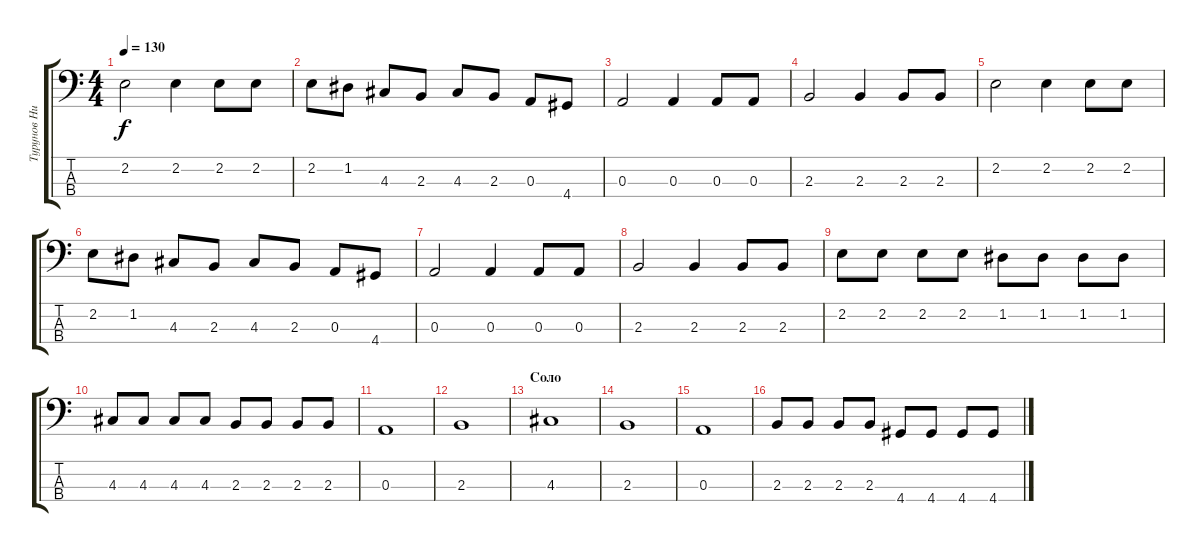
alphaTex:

\track ("Турунов Николай" "Турунов Ни") {instrument electricbasspick}
\staff {score tabs}
\tuning (G2 D2 A1 E1) {hide}
\ts (4 4)
\tempo 130
\clef f4
\ks c
2.2.2{dy f} 2.2.4 2.2.8 2.2.8 |
2.2.8 1.2.8 4.3.8 2.3.8 4.3.8 2.3.8 0.3.8 4.4.8 |
0.3.2 0.3.4 0.3.8 0.3.8 |
2.3.2 2.3.4 2.3.8 2.3.8 |
2.2.2 2.2.4 2.2.8 2.2.8 |
2.2.8 1.2.8 4.3.8 2.3.8 4.3.8 2.3.8 0.3.8 4.4.8 |
0.3.2 0.3.4 0.3.8 0.3.8 |
2.3.2 2.3.4 2.3.8 2.3.8 |
2.2.8 2.2.8 2.2.8 2.2.8 1.2.8 1.2.8 1.2.8 1.2.8 |
4.3.8 4.3.8 4.3.8 4.3.8 2.3.8 2.3.8 2.3.8 2.3.8 |
0.3.1 |
2.3.1 |
\section ("" "Соло")
4.3.1 |
2.3.1 |
0.3.1 |
2.3.8 2.3.8 2.3.8 2.3.8 4.4.8 4.4.8 4.4.8 4.4.8
